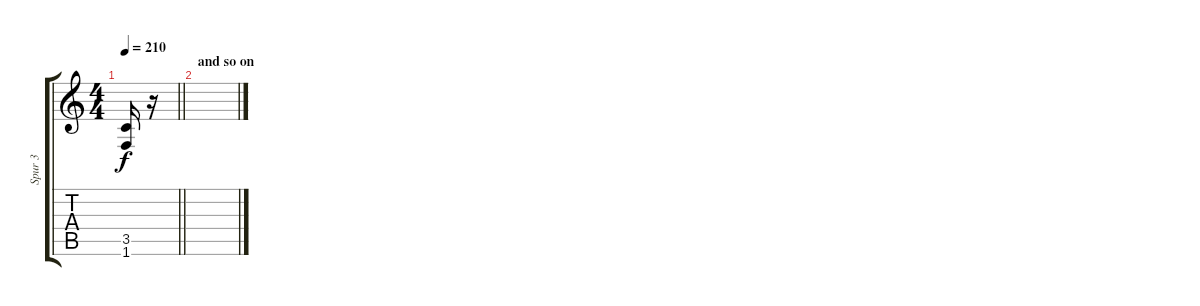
\track ("Spur 3" "Spur 3") {instrument overdrivenguitar}
\staff {score tabs}
\tuning (E4 B3 G3 D3 A2 E2) {hide}
\ts (4 4)
\tempo 210
\clef g2
\barLineRight lightlight
\ks c
(3.5 1.6).16{dy f} r.16 |
\section ("" "and so on")
